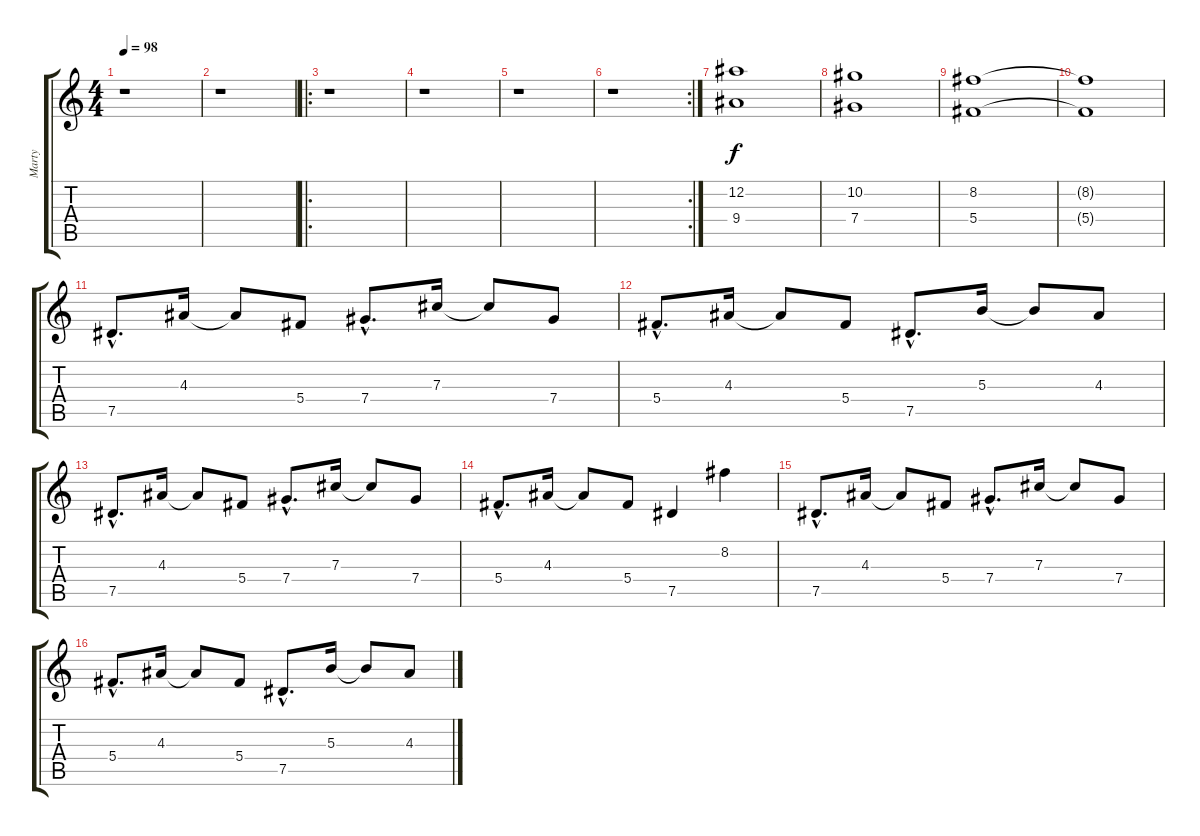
\track ("Marty" "Marty") {instrument distortionguitar}
\staff {score tabs}
\tuning (Eb4 Bb3 Gb3 Db3 Ab2 Eb2) {hide}
\ts (4 4)
\tempo 98
\clef g2
\ks c
r.1{dy f} |
r.1 |
\ro
r.1 |
r.1 |
r.1 |
\rc 2
r.1 |
(12.2 9.4).1 |
(10.2 7.4).1 |
(8.2 5.4).1 |
(8.2{t} 5.4{t}).1 |
7.5{hac}.8{d} 4.3.16 4.3{t}.8 5.4.8 7.4{hac}.8{d} 7.3.16 7.3{t}.8 7.4.8 |
5.4{hac}.8{d} 4.3.16 4.3{t}.8 5.4.8 7.5{hac}.8{d} 5.3.16 5.3{t}.8 4.3.8 |
7.5{hac}.8{d} 4.3.16 4.3{t}.8 5.4.8 7.4{hac}.8{d} 7.3.16 7.3{t}.8 7.4.8 |
5.4{hac}.8{d} 4.3.16 4.3{t}.8 5.4.8 7.5.4 8.2.4 |
7.5{hac}.8{d} 4.3.16 4.3{t}.8 5.4.8 7.4{hac}.8{d} 7.3.16 7.3{t}.8 7.4.8 |
5.4{hac}.8{d} 4.3.16 4.3{t}.8 5.4.8 7.5{hac}.8{d} 5.3.16 5.3{t}.8 4.3.8
